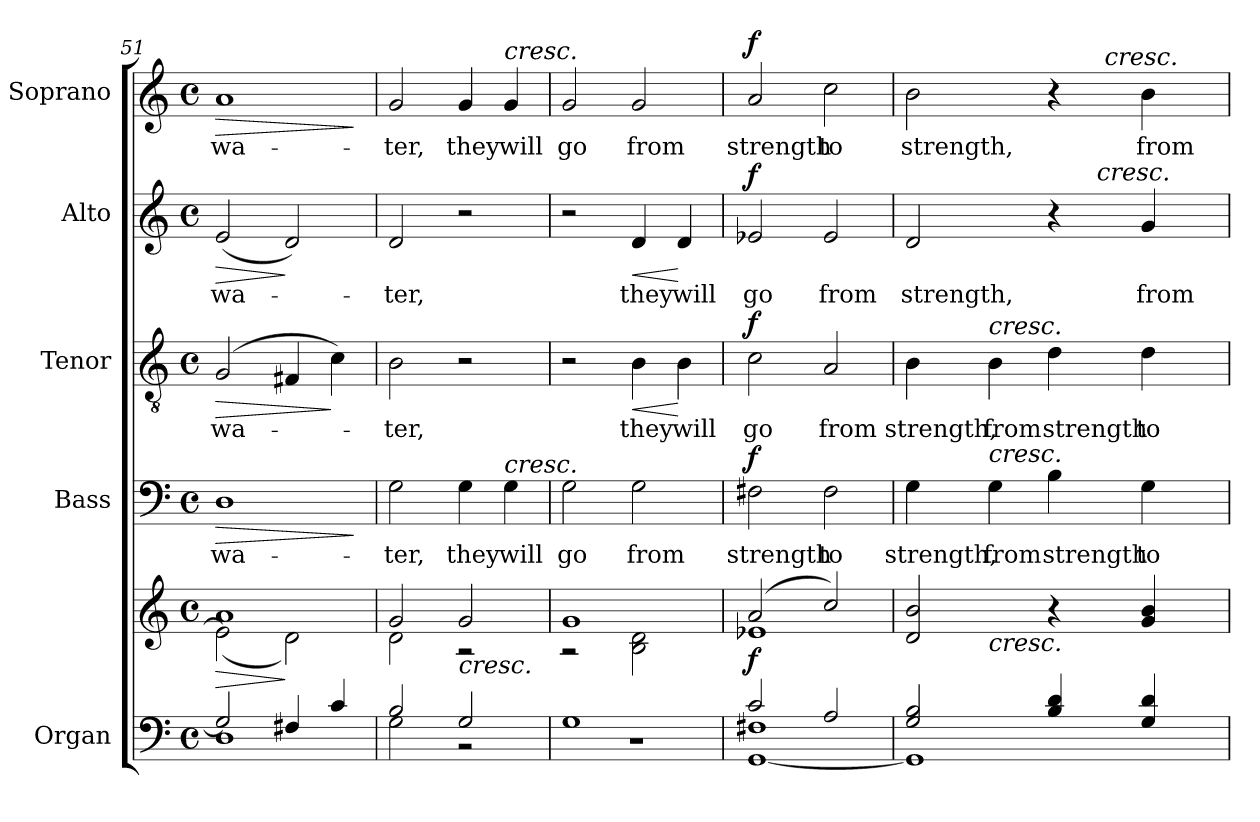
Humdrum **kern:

**kern	**kern	**dynam	**kern	**text	**dynam	**kern	**text	**dynam	**kern	**text	**dynam	**kern	**text	**dynam
*part5	*part5	*part5	*part4	*part4	*part4	*part3	*part3	*part3	*part2	*part2	*part2	*part1	*part1	*part1
*staff6	*staff5	*staff5/6	*staff4	*staff4	*staff4	*staff3	*staff3	*staff3	*staff2	*staff2	*staff2	*staff1	*staff1	*staff1
*I"Organ	*	*	*I"Bass	*	*	*I"Tenor	*	*	*I"Alto	*	*	*I"Soprano	*	*
*I'Org.	*	*	*I'B.	*	*	*I'T.	*	*	*I'A.	*	*	*I'S.	*	*
*clefF4	*clefG2	*	*clefF4	*	*	*clefGv2	*	*	*clefG2	*	*	*clefG2	*	*
*	*	*	*	*	*	*ITrd7c12	*	*	*	*	*	*	*	*
*k[]	*k[]	*	*k[]	*	*	*k[]	*	*	*k[]	*	*	*k[]	*	*
*C:	*C:	*	*C:	*	*	*C:	*	*	*C:	*	*	*C:	*	*
*M4/4	*M4/4	*	*M4/4	*	*	*M4/4	*	*	*M4/4	*	*	*M4/4	*	*
*met(c)	*met(c)	*	*met(c)	*	*	*met(c)	*	*	*met(c)	*	*	*met(c)	*	*
=51	=51	=51	=51	=51	=51	=51	=51	=51	=51	=51	=51	=51	=51	=51
*^	*^	*	*	*	*	*	*	*	*	*	*	*	*	*
!	!	!	!	!LO:HP:b	!	!	!	!	!	!	!	!	!	!	!	!
!	!	!	!	!	!	!LO:LY:b:color=#000000	!LO:HP:b	!	!	!	!	!	!	!	!	!
!	!	!	!	!	!	!	!	!	!LO:LY:b:color=#000000	!LO:HP:b	!	!	!	!	!	!
!	!	!	!	!	!	!	!	!	!	!	!	!LO:LY:b:color=#000000	!LO:HP:b	!	!	!
!	!	!	!	!	!	!	!	!	!	!	!	!	!	!	!LO:LY:b:color=#000000	!LO:HP:b
2Gi/]	1Di	1ai	(2ei\]	>	1Di	wa-	>	(2GGi/	wa-	>	(2ei/	wa-	>	1ai	wa-	>
4F#Xi/	.	.	2di\)	]	.	.	.	4FF#Xi/	.	.	2di/)	.	]	.	.	.
4ci/	.	.	.	.	.	.	.	4Ci\)	.	]	.	.	.	.	.	.
*v	*v	*	*	*	*	*	*	*	*	*	*	*	*	*	*	*
*	*v	*v	*	*	*	*	*	*	*	*	*	*	*	*	*
.	.	.	.	.	]	.	.	.	.	.	.	.	.	]
=52	=52	=52	=52	=52	=52	=52	=52	=52	=52	=52	=52	=52	=52	=52
*^	*^	*	*	*	*	*	*	*	*	*	*	*	*	*
!	!	!	!	!	!	!LO:LY:b:color=#000000	!	!	!	!	!	!	!	!	!	!
!	!	!	!	!	!	!	!	!	!LO:LY:b:color=#000000	!	!	!	!	!	!	!
!	!	!	!	!	!	!	!	!	!	!	!	!LO:LY:b:color=#000000	!	!	!	!
!	!	!	!	!	!	!	!	!	!	!	!	!	!	!	!LO:LY:b:color=#000000	!
2Bi/	2Gi\	2gi/	2di\	.	2Gi\	-ter,	.	2BBi\	-ter,	.	2di/	-ter,	.	2gi/	-ter,	.
!	!	!	!	!	!	!LO:LY:b:color=#000000	!	!	!	!	!	!	!	!	!	!
!	!	!LO:TX:b:i:t=cresc.	!	!	!	!	!	!	!	!	!	!	!	!	!	!
!	!	!	!	!	!	!	!	!	!	!	!	!	!	!	!LO:LY:b:color=#000000	!
2Gi/	2r	2gi/	2r	.	4Gi\	they	.	2r	.	.	2r	.	.	4gi/	they	.
!	!	!	!	!	!	!LO:LY:b:color=#000000	!	!	!	!	!	!	!	!	!	!
!	!	!	!	!	!	!	!	!	!	!	!	!	!	!LO:TX:a:i:t=cresc.	!	!
!	!	!	!	!	!LO:TX:a:i:t=cresc.	!	!	!	!	!	!	!	!	!	!	!
!	!	!	!	!	!	!	!	!	!	!	!	!	!	!	!LO:LY:b:color=#000000	!
.	.	.	.	.	4Gi\	will	.	.	.	.	.	.	.	4gi/	will	.
=53	=53	=53	=53	=53	=53	=53	=53	=53	=53	=53	=53	=53	=53	=53	=53	=53
!	!	!	!	!	!	!LO:LY:b:color=#000000	!	!	!	!	!	!	!	!	!	!
!	!	!	!	!	!	!	!	!	!	!	!	!	!	!	!LO:LY:b:color=#000000	!
1Gi	1r	1gi	2r	.	2Gi\	go	.	2r	.	.	2r	.	.	2gi/	go	.
!	!	!	!	!	!	!LO:LY:b:color=#000000	!	!	!	!	!	!	!	!	!	!
!	!	!	!	!	!	!	!	!	!LO:LY:b:color=#000000	!LO:HP:b	!	!	!	!	!	!
!	!	!	!	!	!	!	!	!	!	!	!	!LO:LY:b:color=#000000	!LO:HP:b	!	!	!
!	!	!	!	!	!	!	!	!	!	!	!	!	!	!	!LO:LY:b:color=#000000	!
.	.	.	2Bi\ 2di	.	2Gi\	from	.	4BBi\	they	<	4di/	they	<	2gi/	from	.
!	!	!	!	!	!	!	!	!	!LO:LY:b:color=#000000	!	!	!	!	!	!	!
!	!	!	!	!	!	!	!	!	!	!	!	!LO:LY:b:color=#000000	!	!	!	!
.	.	.	.	.	.	.	.	4BBi\	will	[	4di/	will	[	.	.	.
=54	=54	=54	=54	=54	=54	=54	=54	=54	=54	=54	=54	=54	=54	=54	=54	=54
!	!	!	!	!	!	!LO:LY:b:color=#000000	!	!	!	!	!	!	!	!	!	!
!	!	!	!	!	!	!	!	!	!LO:LY:b:color=#000000	!	!	!	!	!	!	!
!	!	!	!	!	!	!	!	!	!	!	!	!LO:LY:b:color=#000000	!	!	!	!
!	!	!	!	!	!	!	!	!	!	!	!	!	!	!	!LO:LY:b:color=#000000	!
2ci/	[<1GGi 1F#Xi	(2ai/	1e-Xi	f	2F#Xi\	strength	f	2Ci\	go	f	2e-Xi/	go	f	2ai/	strength	f
!	!	!	!	!	!	!LO:LY:b:color=#000000	!	!	!	!	!	!	!	!	!	!
!	!	!	!	!	!	!	!	!	!LO:LY:b:color=#000000	!	!	!	!	!	!	!
!	!	!	!	!	!	!	!	!	!	!	!	!LO:LY:b:color=#000000	!	!	!	!
!	!	!	!	!	!	!	!	!	!	!	!	!	!	!	!LO:LY:b:color=#000000	!
2Ai/	.	2cci/)	.	.	2F#i\	to	.	2AAi/	from	.	2e-i/	from	.	2cci\	to	.
=55	=55	=55	=55	=55	=55	=55	=55	=55	=55	=55	=55	=55	=55	=55	=55	=55
!	!	!	!	!	!	!LO:LY:b:color=#000000	!	!	!	!	!	!	!	!	!	!
!	!	!	!	!	!	!	!	!	!LO:LY:b:color=#000000	!	!	!	!	!	!	!
!	!	!	!	!	!	!	!	!	!	!	!	!LO:LY:b:color=#000000	!	!	!	!
!	!	!	!	!	!	!	!	!	!	!	!	!	!	!	!LO:LY:b:color=#000000	!
*	*	*	*	*	*	*	*	*	*	*	*^	*	*	*^	*	*
2Gi/ 2Bi	1GGi]	2di/ 2bi	4ryy	.	4Gi\	strength,	.	4BBi\	strength,	.	2di/	2ryy	strength,	.	2bi\	2ryy	strength,	.
!	!	!	!	!	!	!LO:LY:b:color=#000000	!	!	!	!	!	!	!	!	!	!	!	!
!	!	!	!	!	!	!	!	!LO:TX:a:i:t=cresc.	!	!	!	!	!	!	!	!	!	!
!	!	!	!	!	!LO:TX:a:i:t=cresc.	!	!	!	!	!	!	!	!	!	!	!	!	!
!	!	!	!LO:TX:b:i:t=cresc.	!	!	!	!	!	!	!	!	!	!	!	!	!	!	!
!	!	!	!	!	!	!	!	!	!LO:LY:b:color=#000000	!	!	!	!	!	!	!	!	!
.	.	.	2.ryy	.	4Gi\	from	.	4BBi\	from	.	.	.	.	.	.	.	.	.
!	!	!	!	!	!	!LO:LY:b:color=#000000	!	!	!	!	!	!	!	!	!	!	!	!
!	!	!	!	!	!	!	!	!	!LO:LY:b:color=#000000	!	!	!	!	!	!	!	!	!
4Bi/ 4di	.	4r	.	.	4Bi\	strength	.	4Di\	strength	.	4r	8ryy	.	.	4r	8ryy	.	.
.	.	.	.	.	.	.	.	.	.	.	.	128ryy	.	.	.	64ryy	.	.
.	.	.	.	.	.	.	.	.	.	.	.	512ryy	.	.	.	.	.	.
!	!	!	!	!	!	!	!	!	!	!	!	!LO:TX:a:i:t=cresc.	!	!	!	!	!	!
.	.	.	.	.	.	.	.	.	.	.	.	4ryy	.	.	.	.	.	.
.	.	.	.	.	.	.	.	.	.	.	.	.	.	.	.	1024ryy	.	.
!	!	!	!	!	!	!	!	!	!	!	!	!	!	!	!	!LO:TX:a:i:t=cresc.	!	!
.	.	.	.	.	.	.	.	.	.	.	.	.	.	.	.	4ryy	.	.
!	!	!	!	!	!	!LO:LY:b:color=#000000	!	!	!	!	!	!	!	!	!	!	!	!
!	!	!	!	!	!	!	!	!	!LO:LY:b:color=#000000	!	!	!	!	!	!	!	!	!
!	!	!	!	!	!	!	!	!	!	!	!	!	!LO:LY:b:color=#000000	!	!	!	!	!
!	!	!	!	!	!	!	!	!	!	!	!	!	!	!	!	!	!LO:LY:b:color=#000000	!
4Gi/ 4di	.	4gi/ 4bi	.	.	4Gi\	to	.	4Di\	to	.	4gi/	.	from	.	4bi\	.	from	.
.	.	.	.	.	.	.	.	.	.	.	.	16ryy	.	.	.	.	.	.
.	.	.	.	.	.	.	.	.	.	.	.	.	.	.	.	16ryy	.	.
.	.	.	.	.	.	.	.	.	.	.	.	32ryy	.	.	.	.	.	.
.	.	.	.	.	.	.	.	.	.	.	.	.	.	.	.	32ryy	.	.
.	.	.	.	.	.	.	.	.	.	.	.	64ryy	.	.	.	.	.	.
.	.	.	.	.	.	.	.	.	.	.	.	.	.	.	.	128...ryy	.	.
.	.	.	.	.	.	.	.	.	.	.	.	256.ryy	.	.	.	.	.	.
*v	*v	*	*	*	*	*	*	*	*	*	*v	*v	*	*	*v	*v	*	*
*	*v	*v	*	*	*	*	*	*	*	*	*	*	*	*	*
=	=	=	=	=	=	=	=	=	=	=	=	=	=	=
*-	*-	*-	*-	*-	*-	*-	*-	*-	*-	*-	*-	*-	*-	*-
